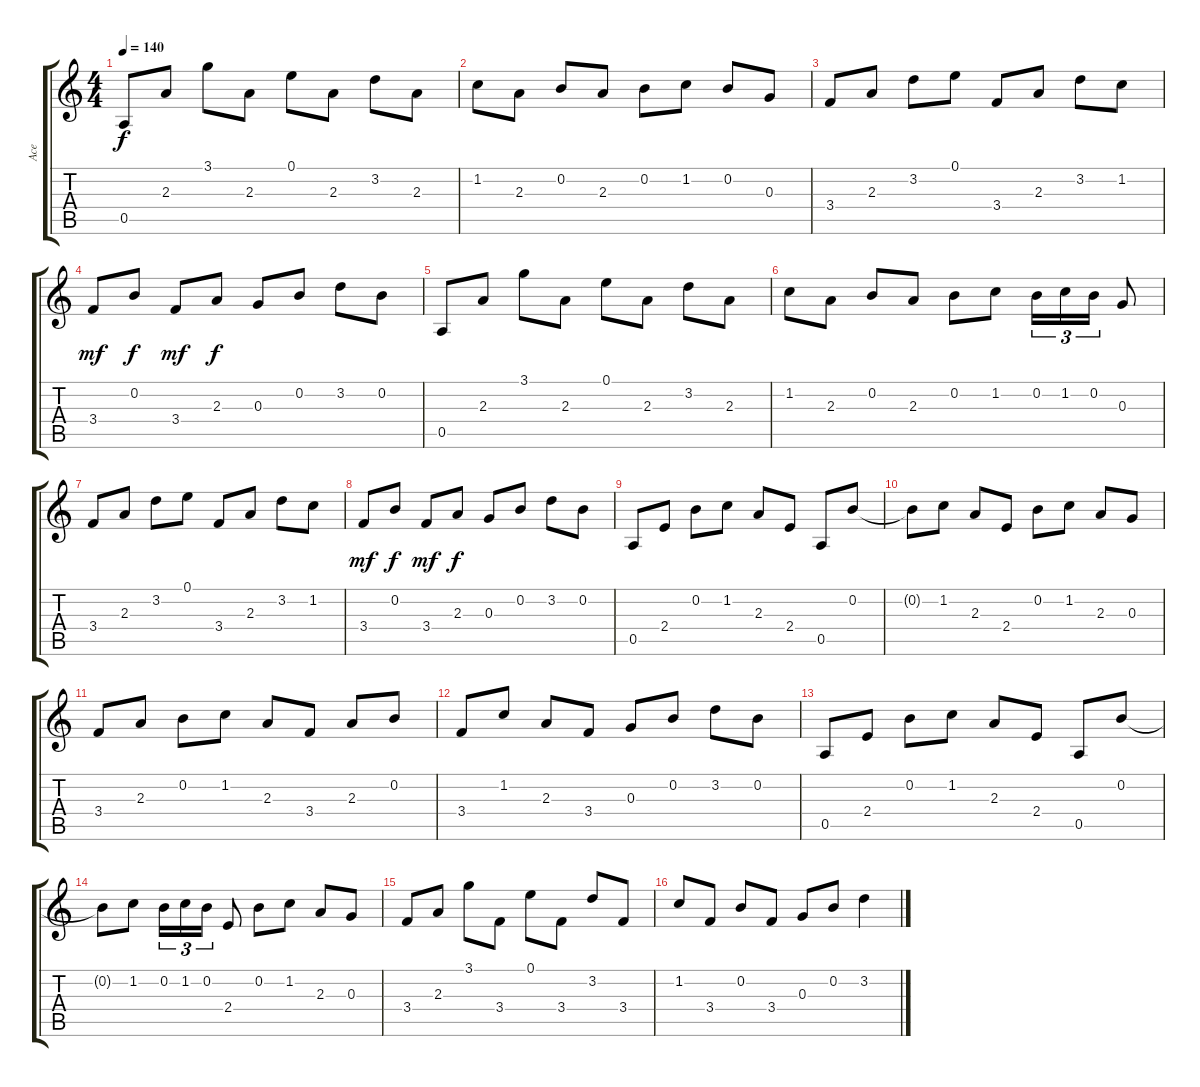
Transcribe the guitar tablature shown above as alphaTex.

\track ("Ace" "Ace") {instrument distortionguitar}
\staff {score tabs}
\tuning (E4 B3 G3 D3 A2 E2) {hide}
\ts (4 4)
\tempo 140
\tempo 100
\tempo 140
\clef g2
\ks c
0.5.8{dy f instrument acousticguitarsteel} 2.3.8 3.1.8 2.3.8 0.1.8 2.3.8 3.2.8 2.3.8 |
1.2.8 2.3.8 0.2.8 2.3.8 0.2.8 1.2.8 0.2.8 0.3.8 |
3.4.8 2.3.8 3.2.8 0.1.8 3.4.8 2.3.8 3.2.8 1.2.8 |
3.4.8{dy mf} 0.2.8{dy f} 3.4.8{dy mf} 2.3.8{dy f} 0.3.8 0.2.8 3.2.8 0.2.8 |
0.5.8 2.3.8 3.1.8 2.3.8 0.1.8 2.3.8 3.2.8 2.3.8 |
1.2.8 2.3.8 0.2.8 2.3.8 0.2.8 1.2.8 0.2.16{tu (3 2)} 1.2.16{tu (3 2)} 0.2.16{tu (3 2)} 0.3.8 |
3.4.8 2.3.8 3.2.8 0.1.8 3.4.8 2.3.8 3.2.8 1.2.8 |
3.4.8{dy mf} 0.2.8{dy f} 3.4.8{dy mf} 2.3.8{dy f} 0.3.8 0.2.8 3.2.8 0.2.8 |
0.5.8 2.4.8 0.2.8 1.2.8 2.3.8 2.4.8 0.5.8 0.2.8 |
0.2{t}.8 1.2.8 2.3.8 2.4.8 0.2.8 1.2.8 2.3.8 0.3.8 |
3.4.8 2.3.8 0.2.8 1.2.8 2.3.8 3.4.8 2.3.8 0.2.8 |
3.4.8 1.2.8 2.3.8 3.4.8 0.3.8 0.2.8 3.2.8 0.2.8 |
0.5.8 2.4.8 0.2.8 1.2.8 2.3.8 2.4.8 0.5.8 0.2.8 |
0.2{t}.8 1.2.8 0.2.16{tu (3 2)} 1.2.16{tu (3 2)} 0.2.16{tu (3 2)} 2.4.8 0.2.8 1.2.8 2.3.8 0.3.8 |
3.4.8 2.3.8 3.1.8 3.4.8 0.1.8 3.4.8 3.2.8 3.4.8 |
1.2.8 3.4.8 0.2.8 3.4.8 0.3.8 0.2.8 3.2.4
